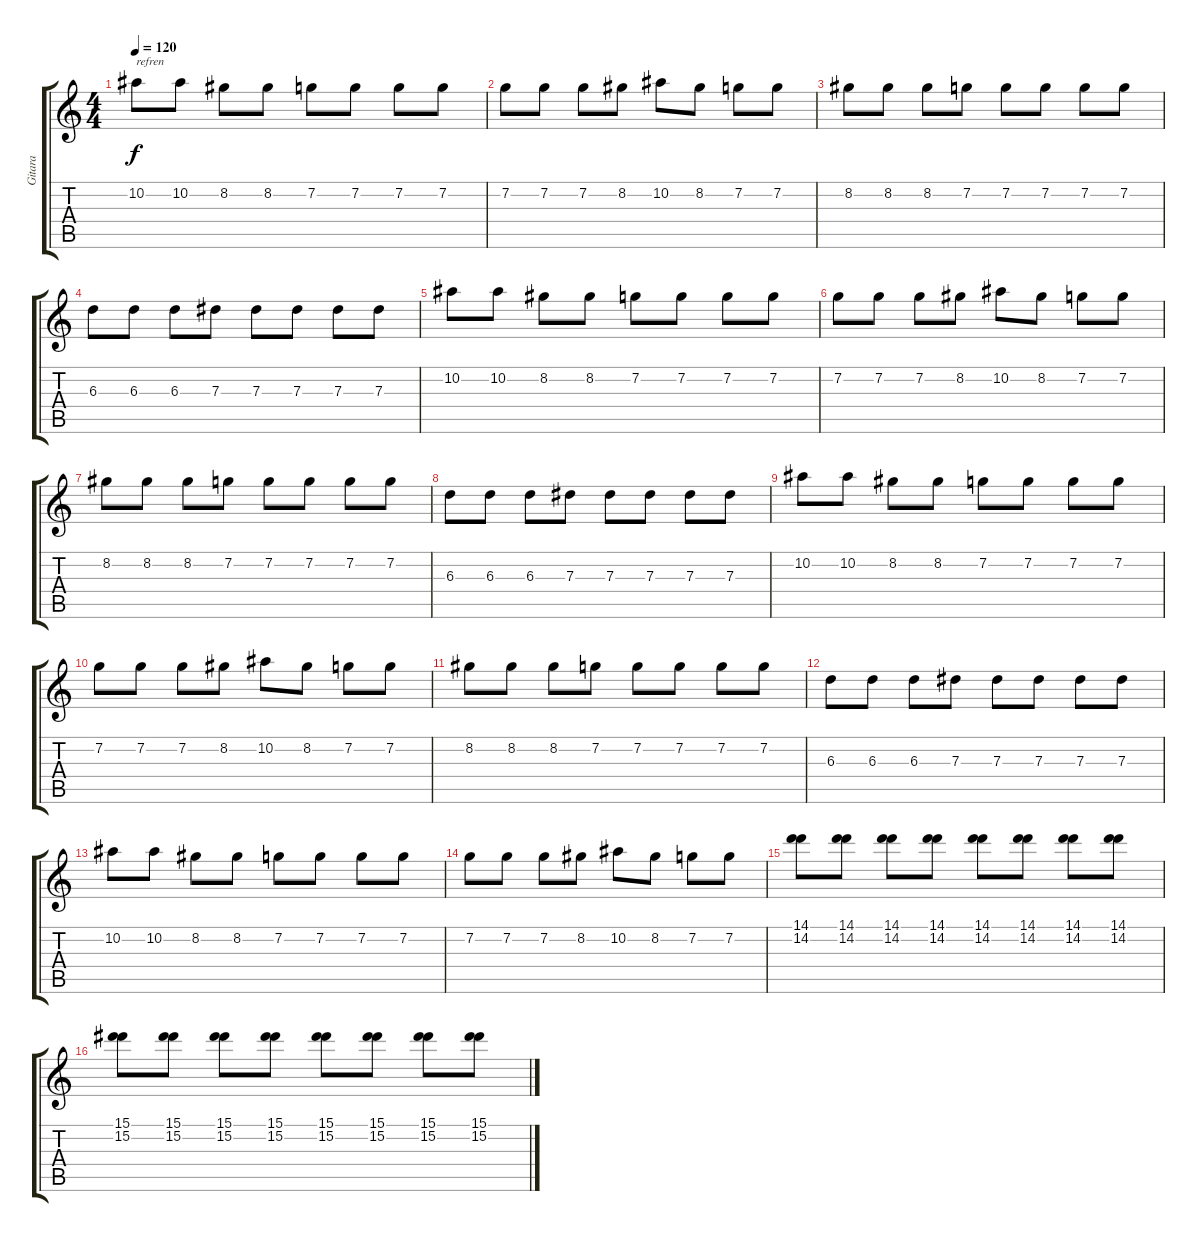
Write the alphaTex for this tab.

\track ("Gitara" "Gitara") {instrument distortionguitar}
\staff {score tabs}
\tuning (C4 C4 Ab3 Eb3 Bb2 F2) {hide}
\ts (4 4)
\tempo 120
\clef g2
\ks c
10.2.8{txt "refren" dy f} 10.2.8 8.2.8 8.2.8 7.2.8 7.2.8 7.2.8 7.2.8 |
7.2.8 7.2.8 7.2.8 8.2.8 10.2.8 8.2.8 7.2.8 7.2.8 |
8.2.8 8.2.8 8.2.8 7.2.8 7.2.8 7.2.8 7.2.8 7.2.8 |
6.3.8 6.3.8 6.3.8 7.3.8 7.3.8 7.3.8 7.3.8 7.3.8 |
10.2.8 10.2.8 8.2.8 8.2.8 7.2.8 7.2.8 7.2.8 7.2.8 |
7.2.8 7.2.8 7.2.8 8.2.8 10.2.8 8.2.8 7.2.8 7.2.8 |
8.2.8 8.2.8 8.2.8 7.2.8 7.2.8 7.2.8 7.2.8 7.2.8 |
6.3.8 6.3.8 6.3.8 7.3.8 7.3.8 7.3.8 7.3.8 7.3.8 |
10.2.8 10.2.8 8.2.8 8.2.8 7.2.8 7.2.8 7.2.8 7.2.8 |
7.2.8 7.2.8 7.2.8 8.2.8 10.2.8 8.2.8 7.2.8 7.2.8 |
8.2.8 8.2.8 8.2.8 7.2.8 7.2.8 7.2.8 7.2.8 7.2.8 |
6.3.8 6.3.8 6.3.8 7.3.8 7.3.8 7.3.8 7.3.8 7.3.8 |
10.2.8 10.2.8 8.2.8 8.2.8 7.2.8 7.2.8 7.2.8 7.2.8 |
7.2.8 7.2.8 7.2.8 8.2.8 10.2.8 8.2.8 7.2.8 7.2.8 |
(14.1 14.2).8 (14.1 14.2).8 (14.1 14.2).8 (14.1 14.2).8 (14.1 14.2).8 (14.1 14.2).8 (14.1 14.2).8 (14.1 14.2).8 |
(15.1 15.2).8 (15.1 15.2).8 (15.1 15.2).8 (15.1 15.2).8 (15.1 15.2).8 (15.1 15.2).8 (15.1 15.2).8 (15.1 15.2).8
